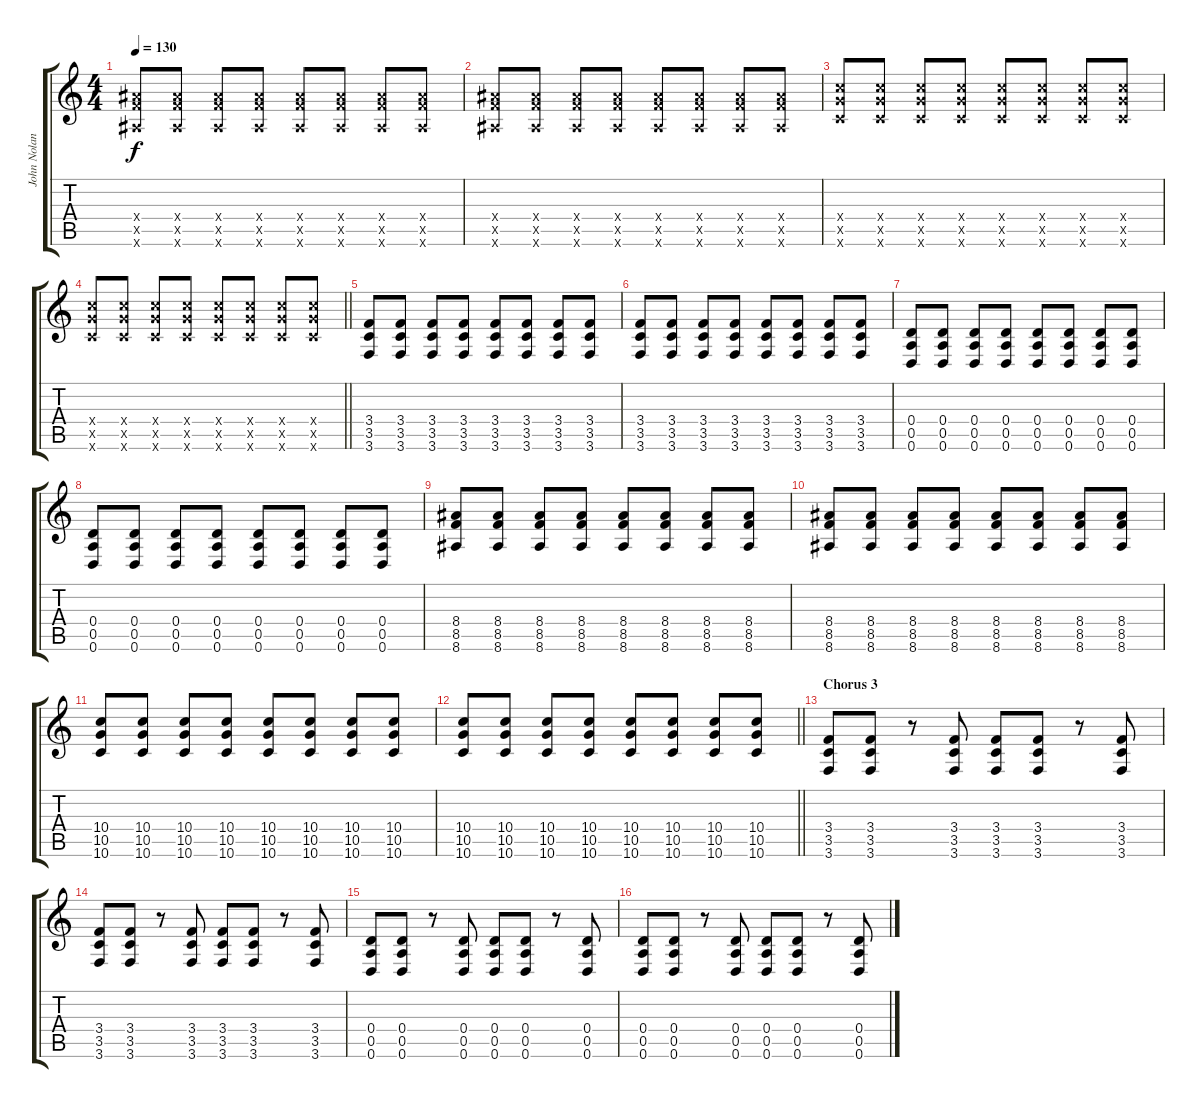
\track ("John Nolan-Rhythm Guitar" "John Nolan") {instrument electricguitarclean}
\staff {score tabs}
\tuning (E4 B3 G3 D3 A2 D2) {hide}
\ts (4 4)
\tempo 130
\clef g2
\ks c
(8.4{x} 8.5{x} 8.6{x}).8{dy f} (8.4{x} 8.5{x} 8.6{x}).8 (8.4{x} 8.5{x} 8.6{x}).8 (8.4{x} 8.5{x} 8.6{x}).8 (8.4{x} 8.5{x} 8.6{x}).8 (8.4{x} 8.5{x} 8.6{x}).8 (8.4{x} 8.5{x} 8.6{x}).8 (8.4{x} 8.5{x} 8.6{x}).8 |
(8.4{x} 8.5{x} 8.6{x}).8 (8.4{x} 8.5{x} 8.6{x}).8 (8.4{x} 8.5{x} 8.6{x}).8 (8.4{x} 8.5{x} 8.6{x}).8 (8.4{x} 8.5{x} 8.6{x}).8 (8.4{x} 8.5{x} 8.6{x}).8 (8.4{x} 8.5{x} 8.6{x}).8 (8.4{x} 8.5{x} 8.6{x}).8 |
(10.4{x} 10.5{x} 10.6{x}).8 (10.4{x} 10.5{x} 10.6{x}).8 (10.4{x} 10.5{x} 10.6{x}).8 (10.4{x} 10.5{x} 10.6{x}).8 (10.4{x} 10.5{x} 10.6{x}).8 (10.4{x} 10.5{x} 10.6{x}).8 (10.4{x} 10.5{x} 10.6{x}).8 (10.4{x} 10.5{x} 10.6{x}).8 |
\barLineRight lightlight
(10.4{x} 10.5{x} 10.6{x}).8 (10.4{x} 10.5{x} 10.6{x}).8 (10.4{x} 10.5{x} 10.6{x}).8 (10.4{x} 10.5{x} 10.6{x}).8 (10.4{x} 10.5{x} 10.6{x}).8 (10.4{x} 10.5{x} 10.6{x}).8 (10.4{x} 10.5{x} 10.6{x}).8 (10.4{x} 10.5{x} 10.6{x}).8 |
(3.4 3.5 3.6).8{instrument electricguitarclean} (3.4 3.5 3.6).8 (3.4 3.5 3.6).8 (3.4 3.5 3.6).8 (3.4 3.5 3.6).8 (3.4 3.5 3.6).8 (3.4 3.5 3.6).8 (3.4 3.5 3.6).8 |
(3.4 3.5 3.6).8 (3.4 3.5 3.6).8 (3.4 3.5 3.6).8 (3.4 3.5 3.6).8 (3.4 3.5 3.6).8 (3.4 3.5 3.6).8 (3.4 3.5 3.6).8 (3.4 3.5 3.6).8 |
(0.4 0.5 0.6).8 (0.4 0.5 0.6).8 (0.4 0.5 0.6).8 (0.4 0.5 0.6).8 (0.4 0.5 0.6).8 (0.4 0.5 0.6).8 (0.4 0.5 0.6).8 (0.4 0.5 0.6).8 |
(0.4 0.5 0.6).8 (0.4 0.5 0.6).8 (0.4 0.5 0.6).8 (0.4 0.5 0.6).8 (0.4 0.5 0.6).8 (0.4 0.5 0.6).8 (0.4 0.5 0.6).8 (0.4 0.5 0.6).8 |
(8.4 8.5 8.6).8 (8.4 8.5 8.6).8 (8.4 8.5 8.6).8 (8.4 8.5 8.6).8 (8.4 8.5 8.6).8 (8.4 8.5 8.6).8 (8.4 8.5 8.6).8 (8.4 8.5 8.6).8 |
(8.4 8.5 8.6).8 (8.4 8.5 8.6).8 (8.4 8.5 8.6).8 (8.4 8.5 8.6).8 (8.4 8.5 8.6).8 (8.4 8.5 8.6).8 (8.4 8.5 8.6).8 (8.4 8.5 8.6).8 |
(10.4 10.5 10.6).8 (10.4 10.5 10.6).8 (10.4 10.5 10.6).8 (10.4 10.5 10.6).8 (10.4 10.5 10.6).8 (10.4 10.5 10.6).8 (10.4 10.5 10.6).8 (10.4 10.5 10.6).8 |
\barLineRight lightlight
(10.4 10.5 10.6).8 (10.4 10.5 10.6).8 (10.4 10.5 10.6).8 (10.4 10.5 10.6).8 (10.4 10.5 10.6).8 (10.4 10.5 10.6).8 (10.4 10.5 10.6).8 (10.4 10.5 10.6).8 |
\section ("" "Chorus 3")
(3.4 3.5 3.6).8{volume 2 instrument overdrivenguitar} (3.4 3.5 3.6).8 r.8 (3.4 3.5 3.6).8 (3.4 3.5 3.6).8 (3.4 3.5 3.6).8 r.8 (3.4 3.5 3.6).8 |
(3.4 3.5 3.6).8 (3.4 3.5 3.6).8 r.8 (3.4 3.5 3.6).8 (3.4 3.5 3.6).8 (3.4 3.5 3.6).8 r.8 (3.4 3.5 3.6).8 |
(0.4 0.5 0.6).8 (0.4 0.5 0.6).8 r.8 (0.4 0.5 0.6).8 (0.4 0.5 0.6).8 (0.4 0.5 0.6).8 r.8 (0.4 0.5 0.6).8 |
(0.4 0.5 0.6).8 (0.4 0.5 0.6).8 r.8 (0.4 0.5 0.6).8 (0.4 0.5 0.6).8 (0.4 0.5 0.6).8 r.8 (0.4 0.5 0.6).8
